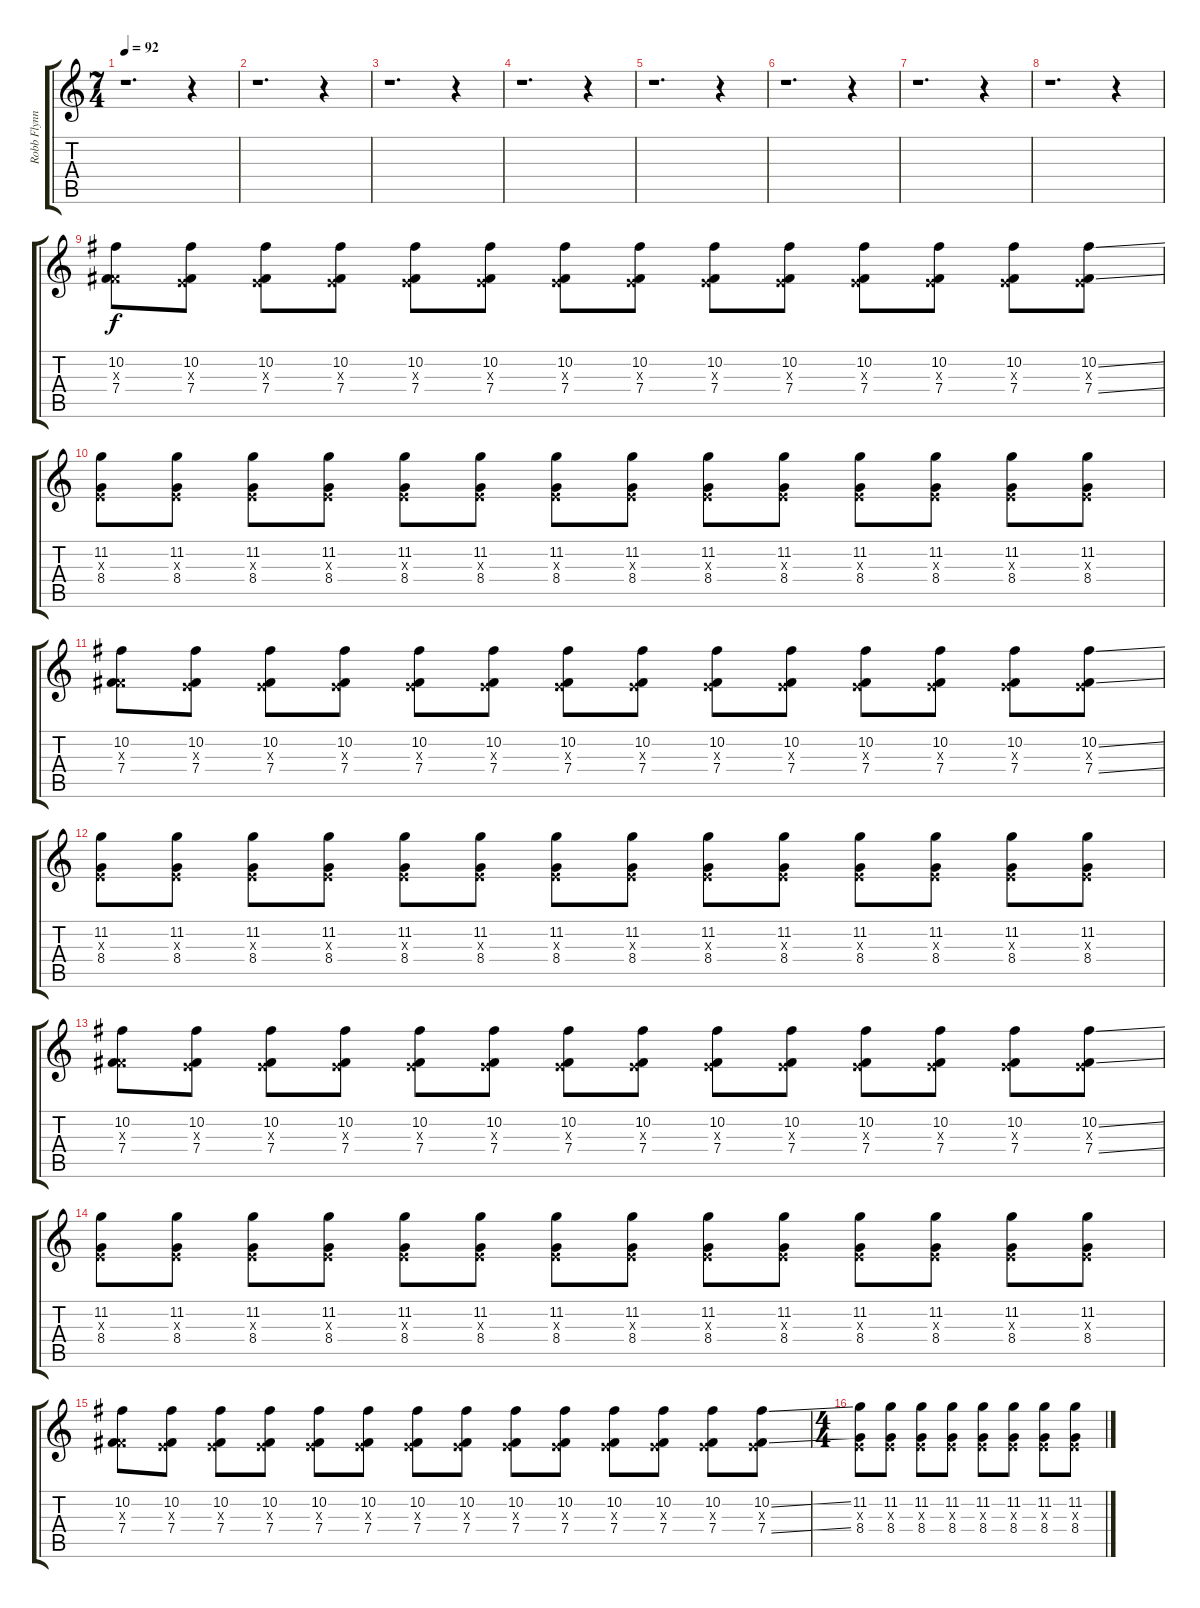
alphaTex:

\track ("Robb Flynn" "Robb Flynn") {instrument distortionguitar}
\staff {score tabs}
\tuning (Db4 Ab3 E3 B2 Gb2 B1) {hide}
\ts (7 4)
\tempo 92
\clef g2
\ks c
r.1{d dy f} r.4 |
r.1{d} r.4 |
r.1{d} r.4 |
r.1{d} r.4 |
r.1{d} r.4 |
r.1{d} r.4 |
r.1{d} r.4 |
r.1{d} r.4 |
(10.2 1.3{x} 7.4).8{volume 12 instrument distortionguitar} (10.2 0.3{x} 7.4).8 (10.2 0.3{x} 7.4).8 (10.2 0.3{x} 7.4).8 (10.2 0.3{x} 7.4).8 (10.2 0.3{x} 7.4).8 (10.2 0.3{x} 7.4).8 (10.2 0.3{x} 7.4).8 (10.2 0.3{x} 7.4).8 (10.2 0.3{x} 7.4).8 (10.2 0.3{x} 7.4).8 (10.2 0.3{x} 7.4).8 (10.2 0.3{x} 7.4).8 (10.2{ss} 0.3{x} 7.4{ss}).8 |
(11.2 0.3{x} 8.4).8 (11.2 0.3{x} 8.4).8 (11.2 0.3{x} 8.4).8 (11.2 0.3{x} 8.4).8 (11.2 0.3{x} 8.4).8 (11.2 0.3{x} 8.4).8 (11.2 0.3{x} 8.4).8 (11.2 0.3{x} 8.4).8 (11.2 0.3{x} 8.4).8 (11.2 0.3{x} 8.4).8 (11.2 0.3{x} 8.4).8 (11.2 0.3{x} 8.4).8 (11.2 0.3{x} 8.4).8 (11.2 0.3{x} 8.4).8 |
(10.2 1.3{x} 7.4).8 (10.2 0.3{x} 7.4).8 (10.2 0.3{x} 7.4).8 (10.2 0.3{x} 7.4).8 (10.2 0.3{x} 7.4).8 (10.2 0.3{x} 7.4).8 (10.2 0.3{x} 7.4).8 (10.2 0.3{x} 7.4).8 (10.2 0.3{x} 7.4).8 (10.2 0.3{x} 7.4).8 (10.2 0.3{x} 7.4).8 (10.2 0.3{x} 7.4).8 (10.2 0.3{x} 7.4).8 (10.2{ss} 0.3{x} 7.4{ss}).8 |
(11.2 0.3{x} 8.4).8 (11.2 0.3{x} 8.4).8 (11.2 0.3{x} 8.4).8 (11.2 0.3{x} 8.4).8 (11.2 0.3{x} 8.4).8 (11.2 0.3{x} 8.4).8 (11.2 0.3{x} 8.4).8 (11.2 0.3{x} 8.4).8 (11.2 0.3{x} 8.4).8 (11.2 0.3{x} 8.4).8 (11.2 0.3{x} 8.4).8 (11.2 0.3{x} 8.4).8 (11.2 0.3{x} 8.4).8 (11.2 0.3{x} 8.4).8 |
(10.2 1.3{x} 7.4).8 (10.2 0.3{x} 7.4).8 (10.2 0.3{x} 7.4).8 (10.2 0.3{x} 7.4).8 (10.2 0.3{x} 7.4).8 (10.2 0.3{x} 7.4).8 (10.2 0.3{x} 7.4).8 (10.2 0.3{x} 7.4).8 (10.2 0.3{x} 7.4).8 (10.2 0.3{x} 7.4).8 (10.2 0.3{x} 7.4).8 (10.2 0.3{x} 7.4).8 (10.2 0.3{x} 7.4).8 (10.2{ss} 0.3{x} 7.4{ss}).8 |
(11.2 0.3{x} 8.4).8 (11.2 0.3{x} 8.4).8 (11.2 0.3{x} 8.4).8 (11.2 0.3{x} 8.4).8 (11.2 0.3{x} 8.4).8 (11.2 0.3{x} 8.4).8 (11.2 0.3{x} 8.4).8 (11.2 0.3{x} 8.4).8 (11.2 0.3{x} 8.4).8 (11.2 0.3{x} 8.4).8 (11.2 0.3{x} 8.4).8 (11.2 0.3{x} 8.4).8 (11.2 0.3{x} 8.4).8 (11.2 0.3{x} 8.4).8 |
(10.2 1.3{x} 7.4).8 (10.2 0.3{x} 7.4).8 (10.2 0.3{x} 7.4).8 (10.2 0.3{x} 7.4).8 (10.2 0.3{x} 7.4).8 (10.2 0.3{x} 7.4).8 (10.2 0.3{x} 7.4).8 (10.2 0.3{x} 7.4).8 (10.2 0.3{x} 7.4).8 (10.2 0.3{x} 7.4).8 (10.2 0.3{x} 7.4).8 (10.2 0.3{x} 7.4).8 (10.2 0.3{x} 7.4).8 (10.2{ss} 0.3{x} 7.4{ss}).8 |
\ts (4 4)
(11.2 0.3{x} 8.4).8 (11.2 0.3{x} 8.4).8 (11.2 0.3{x} 8.4).8 (11.2 0.3{x} 8.4).8 (11.2 0.3{x} 8.4).8 (11.2 0.3{x} 8.4).8 (11.2 0.3{x} 8.4).8 (11.2 0.3{x} 8.4).8
